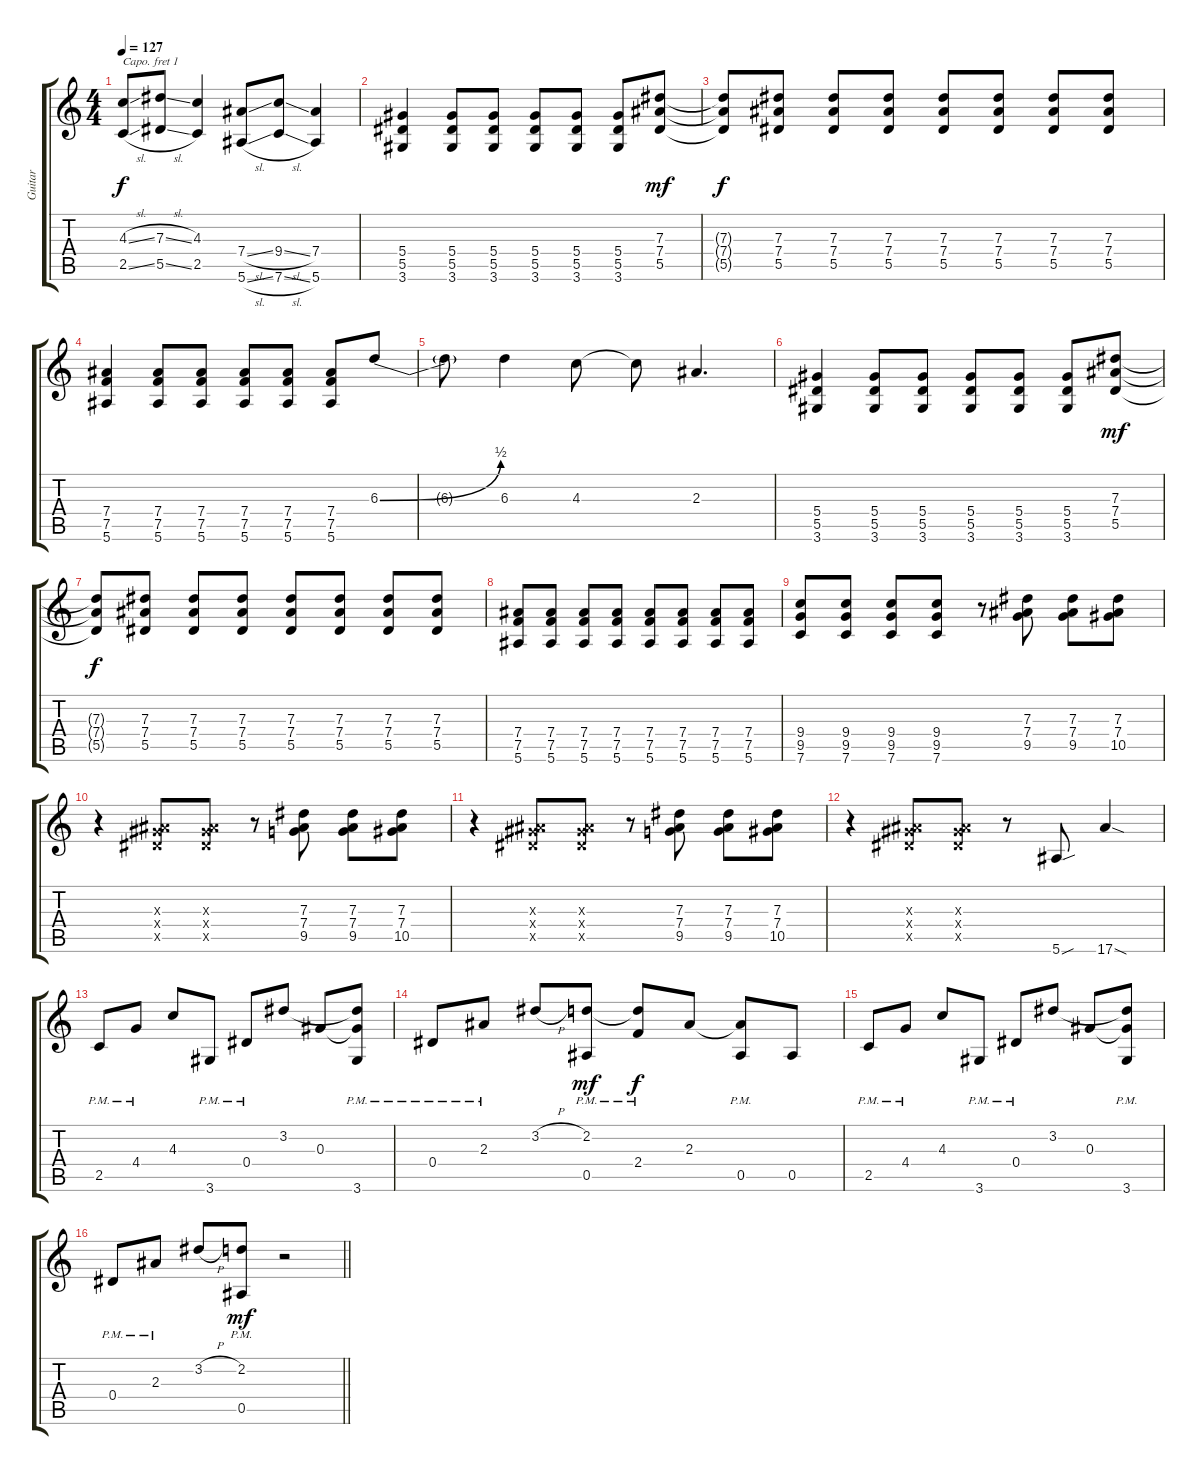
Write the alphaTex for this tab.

\track ("Guitar" "Guitar") {instrument acousticguitarsteel}
\staff {score tabs}
\capo 1
\tuning (E4 B3 G3 D3 A2 E2) {hide}
\ts (4 4)
\tempo 127
\clef g2
\ks c
(4.3{sl} 2.5{sl}).8{dy f} (7.3{sl} 5.5{sl}).8 (4.3 2.5).4 (7.4{sl} 5.6{sl}).8 (9.4{sl} 7.6{sl}).8 (7.4 5.6).4 |
(5.4 5.5 3.6).4 (5.4 5.5 3.6).8 (5.4 5.5 3.6).8 (5.4 5.5 3.6).8 (5.4 5.5 3.6).8 (5.4 5.5 3.6).8 (7.3 7.4 5.5).8{dy mf} |
(7.3{t} 7.4{t} 5.5{t}).8{dy f} (7.3 7.4 5.5).8 (7.3 7.4 5.5).8 (7.3 7.4 5.5).8 (7.3 7.4 5.5).8 (7.3 7.4 5.5).8 (7.3 7.4 5.5).8 (7.3 7.4 5.5).8 |
(7.4 7.5 5.6).4 (7.4 7.5 5.6).8 (7.4 7.5 5.6).8 (7.4 7.5 5.6).8 (7.4 7.5 5.6).8 (7.4 7.5 5.6).8 6.3{be (bend 0 0 60 2)}.8 |
6.3{t}.8 6.3.4 4.3.8 4.3{t}.8 2.3.4{d} |
(5.4 5.5 3.6).4 (5.4 5.5 3.6).8 (5.4 5.5 3.6).8 (5.4 5.5 3.6).8 (5.4 5.5 3.6).8 (5.4 5.5 3.6).8 (7.3 7.4 5.5).8{dy mf} |
(7.3{t} 7.4{t} 5.5{t}).8{dy f} (7.3 7.4 5.5).8 (7.3 7.4 5.5).8 (7.3 7.4 5.5).8 (7.3 7.4 5.5).8 (7.3 7.4 5.5).8 (7.3 7.4 5.5).8 (7.3 7.4 5.5).8 |
(7.4 7.5 5.6).8 (7.4 7.5 5.6).8 (7.4 7.5 5.6).8 (7.4 7.5 5.6).8 (7.4 7.5 5.6).8 (7.4 7.5 5.6).8 (7.4 7.5 5.6).8 (7.4 7.5 5.6).8 |
(9.4 9.5 7.6).8 (9.4 9.5 7.6).8 (9.4 9.5 7.6).8 (9.4 9.5 7.6).8 r.8 (7.3 7.4 9.5).8 (7.3 7.4 9.5).8 (7.3 7.4 10.5).8 |
r.4 (2.3{x} 5.4{x} 5.5{x}).8 (2.3{x} 5.4{x} 5.5{x}).8 r.8 (7.3 7.4 9.5).8 (7.3 7.4 9.5).8 (7.3 7.4 10.5).8 |
r.4 (2.3{x} 5.4{x} 5.5{x}).8 (2.3{x} 5.4{x} 5.5{x}).8 r.8 (7.3 7.4 9.5).8 (7.3 7.4 9.5).8 (7.3 7.4 10.5).8 |
r.4 (2.3{x} 5.4{x} 5.5{x}).8 (2.3{x} 5.4{x} 5.5{x}).8 r.8 5.6{sou}.8 17.6{sod}.4 |
2.5{pm}.8{balance 8 instrument acousticguitarsteel} 4.4{pm}.8 4.3.8 3.6{pm}.8 0.4{pm}.8 3.2.8 0.3.8 (3.2{t} 0.3{t} 3.6{pm}).8 |
0.4{pm}.8 2.3{pm}.8 3.2{h}.8 (2.2 0.5{pm}).8{dy mf} (2.2{t} 2.4{pm}).8{dy f} 2.3.8 (2.3{t} 0.5{pm}).8 0.5.8 |
2.5{pm}.8 4.4{pm}.8 4.3.8 3.6{pm}.8 0.4{pm}.8 3.2.8 0.3.8 (3.2{t} 0.3{t} 3.6{pm}).8 |
\barLineRight lightlight
0.4{pm}.8 2.3{pm}.8 3.2{h}.8 (2.2 0.5{pm}).8{dy mf} r.2
